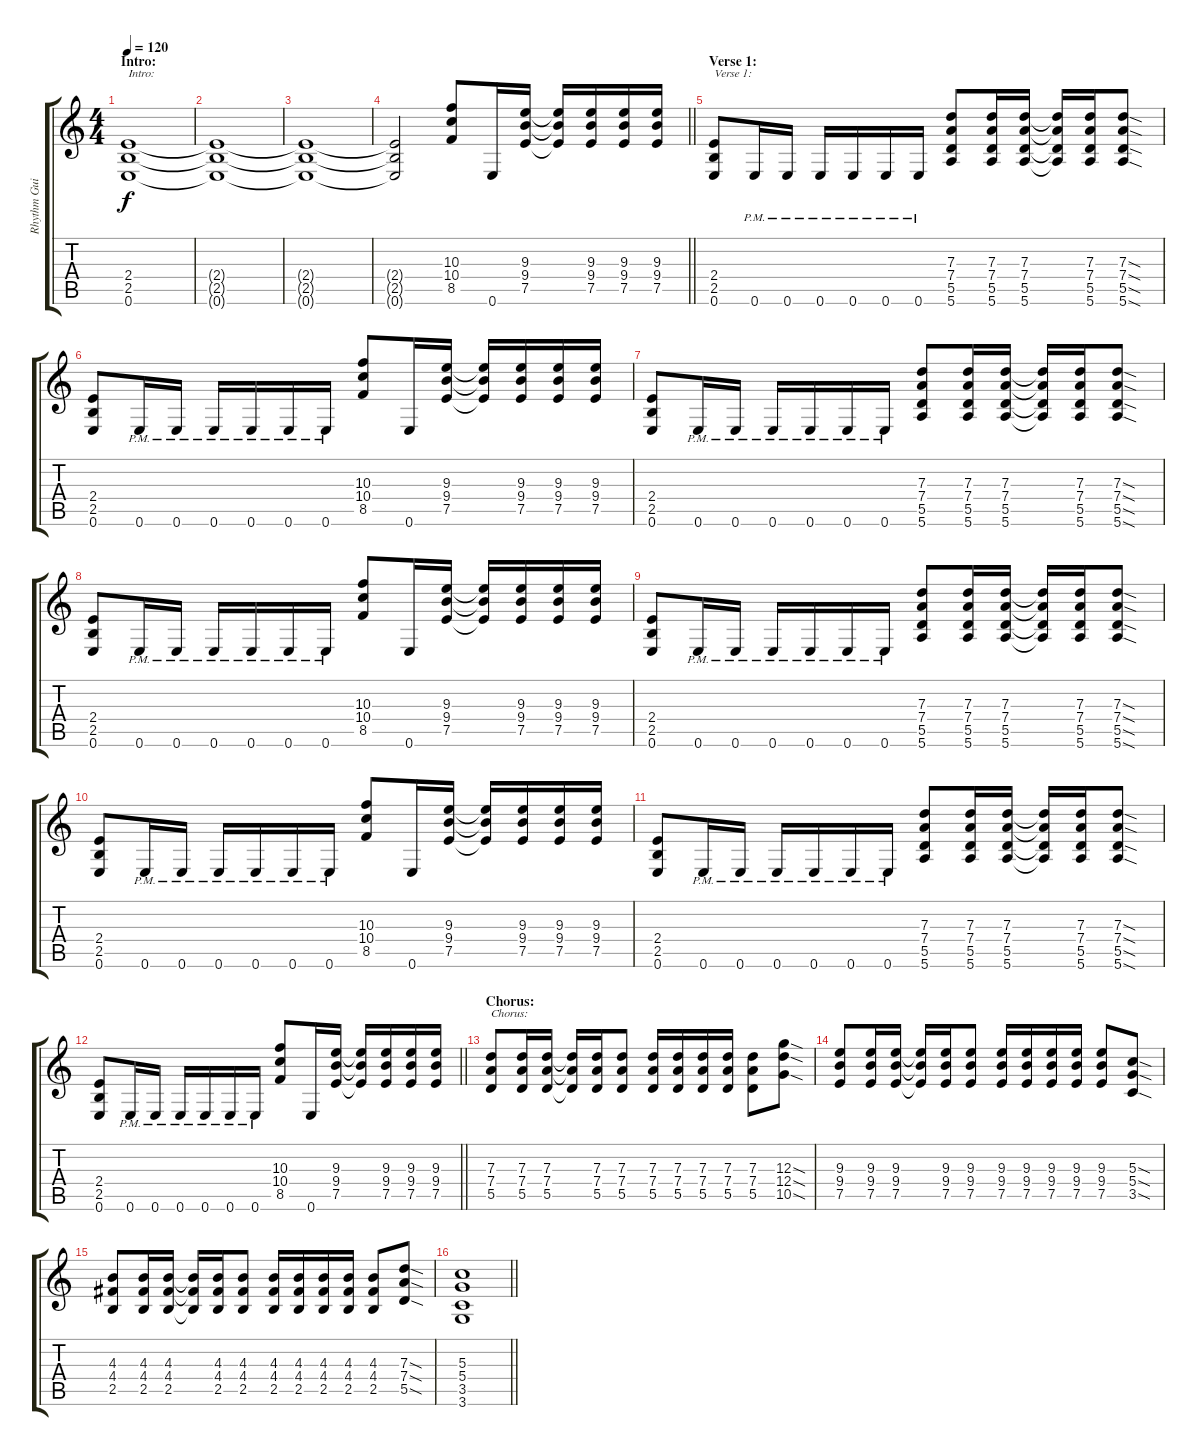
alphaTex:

\track ("Rhythm Guitar" "Rhythm Gui") {instrument distortionguitar}
\staff {score tabs}
\tuning (E4 B3 G3 D3 A2 E2) {hide}
\ts (4 4)
\section ("" "Intro:")
\tempo 120
\clef g2
\ks c
(2.4 2.5 0.6).1{txt "Intro:" dy f instrument distortionguitar} |
(2.4{t} 2.5{t} 0.6{t}).1 |
(2.4{t} 2.5{t} 0.6{t}).1 |
\barLineRight lightlight
(2.4{t} 2.5{t} 0.6{t}).2 (10.3 10.4 8.5).8 0.6.16 (9.3 9.4 7.5).16 (9.3{t} 9.4{t} 7.5{t}).16 (9.3 9.4 7.5).16 (9.3 9.4 7.5).16 (9.3 9.4 7.5).16 |
\section ("" "Verse 1:")
(2.4 2.5 0.6).8{txt "Verse 1:"} 0.6{pm}.16 0.6{pm}.16 0.6{pm}.16 0.6{pm}.16 0.6{pm}.16 0.6{pm}.16 (7.3 7.4 5.5 5.6).8 (7.3 7.4 5.5 5.6).16 (7.3 7.4 5.5 5.6).16 (7.3{t} 7.4{t} 5.5{t} 5.6{t}).16 (7.3 7.4 5.5 5.6).16 (7.3{sod} 7.4{sod} 5.5{sod} 5.6{sod}).8 |
(2.4 2.5 0.6).8 0.6{pm}.16 0.6{pm}.16 0.6{pm}.16 0.6{pm}.16 0.6{pm}.16 0.6{pm}.16 (10.3 10.4 8.5).8 0.6.16 (9.3 9.4 7.5).16 (9.3{t} 9.4{t} 7.5{t}).16 (9.3 9.4 7.5).16 (9.3 9.4 7.5).16 (9.3 9.4 7.5).16 |
(2.4 2.5 0.6).8 0.6{pm}.16 0.6{pm}.16 0.6{pm}.16 0.6{pm}.16 0.6{pm}.16 0.6{pm}.16 (7.3 7.4 5.5 5.6).8 (7.3 7.4 5.5 5.6).16 (7.3 7.4 5.5 5.6).16 (7.3{t} 7.4{t} 5.5{t} 5.6{t}).16 (7.3 7.4 5.5 5.6).16 (7.3{sod} 7.4{sod} 5.5{sod} 5.6{sod}).8 |
(2.4 2.5 0.6).8 0.6{pm}.16 0.6{pm}.16 0.6{pm}.16 0.6{pm}.16 0.6{pm}.16 0.6{pm}.16 (10.3 10.4 8.5).8 0.6.16 (9.3 9.4 7.5).16 (9.3{t} 9.4{t} 7.5{t}).16 (9.3 9.4 7.5).16 (9.3 9.4 7.5).16 (9.3 9.4 7.5).16 |
(2.4 2.5 0.6).8 0.6{pm}.16 0.6{pm}.16 0.6{pm}.16 0.6{pm}.16 0.6{pm}.16 0.6{pm}.16 (7.3 7.4 5.5 5.6).8 (7.3 7.4 5.5 5.6).16 (7.3 7.4 5.5 5.6).16 (7.3{t} 7.4{t} 5.5{t} 5.6{t}).16 (7.3 7.4 5.5 5.6).16 (7.3{sod} 7.4{sod} 5.5{sod} 5.6{sod}).8 |
(2.4 2.5 0.6).8 0.6{pm}.16 0.6{pm}.16 0.6{pm}.16 0.6{pm}.16 0.6{pm}.16 0.6{pm}.16 (10.3 10.4 8.5).8 0.6.16 (9.3 9.4 7.5).16 (9.3{t} 9.4{t} 7.5{t}).16 (9.3 9.4 7.5).16 (9.3 9.4 7.5).16 (9.3 9.4 7.5).16 |
(2.4 2.5 0.6).8 0.6{pm}.16 0.6{pm}.16 0.6{pm}.16 0.6{pm}.16 0.6{pm}.16 0.6{pm}.16 (7.3 7.4 5.5 5.6).8 (7.3 7.4 5.5 5.6).16 (7.3 7.4 5.5 5.6).16 (7.3{t} 7.4{t} 5.5{t} 5.6{t}).16 (7.3 7.4 5.5 5.6).16 (7.3{sod} 7.4{sod} 5.5{sod} 5.6{sod}).8 |
\barLineRight lightlight
(2.4 2.5 0.6).8 0.6{pm}.16 0.6{pm}.16 0.6{pm}.16 0.6{pm}.16 0.6{pm}.16 0.6{pm}.16 (10.3 10.4 8.5).8 0.6.16 (9.3 9.4 7.5).16 (9.3{t} 9.4{t} 7.5{t}).16 (9.3 9.4 7.5).16 (9.3 9.4 7.5).16 (9.3 9.4 7.5).16 |
\section ("" "Chorus:")
(7.3 7.4 5.5).8{txt "Chorus:"} (7.3 7.4 5.5).16 (7.3 7.4 5.5).16 (7.3{t} 7.4{t} 5.5{t}).16 (7.3 7.4 5.5).16 (7.3 7.4 5.5).8 (7.3 7.4 5.5).16 (7.3 7.4 5.5).16 (7.3 7.4 5.5).16 (7.3 7.4 5.5).16 (7.3 7.4 5.5).8 (12.3{sod} 12.4{sod} 10.5{sod}).8 |
(9.3 9.4 7.5).8 (9.3 9.4 7.5).16 (9.3 9.4 7.5).16 (9.3{t} 9.4{t} 7.5{t}).16 (9.3 9.4 7.5).16 (9.3 9.4 7.5).8 (9.3 9.4 7.5).16 (9.3 9.4 7.5).16 (9.3 9.4 7.5).16 (9.3 9.4 7.5).16 (9.3 9.4 7.5).8 (5.3{sod} 5.4{sod} 3.5{sod}).8 |
(4.3 4.4 2.5).8 (4.3 4.4 2.5).16 (4.3 4.4 2.5).16 (4.3{t} 4.4{t} 2.5{t}).16 (4.3 4.4 2.5).16 (4.3 4.4 2.5).8 (4.3 4.4 2.5).16 (4.3 4.4 2.5).16 (4.3 4.4 2.5).16 (4.3 4.4 2.5).16 (4.3 4.4 2.5).8 (7.3{sod} 7.4{sod} 5.5{sod}).8 |
\barLineRight lightlight
(5.3 5.4 3.5 3.6).1
